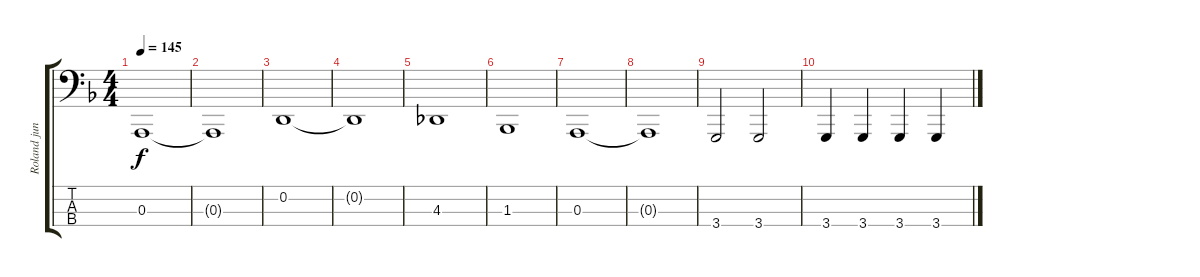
\track ("Roland juno DI" "Roland jun") {instrument acousticgrandpiano}
\staff {score tabs}
\tuning (G2 D2 A1 E1) {hide}
\ts (4 4)
\tempo 145
\clef f4
\ks f
0.3.1{dy f} |
0.3{t}.1 |
0.2.1 |
0.2{t}.1 |
4.3.1 |
1.3.1 |
0.3.1 |
0.3{t}.1 |
3.4.2 3.4.2 |
3.4.4 3.4.4 3.4.4 3.4.4
